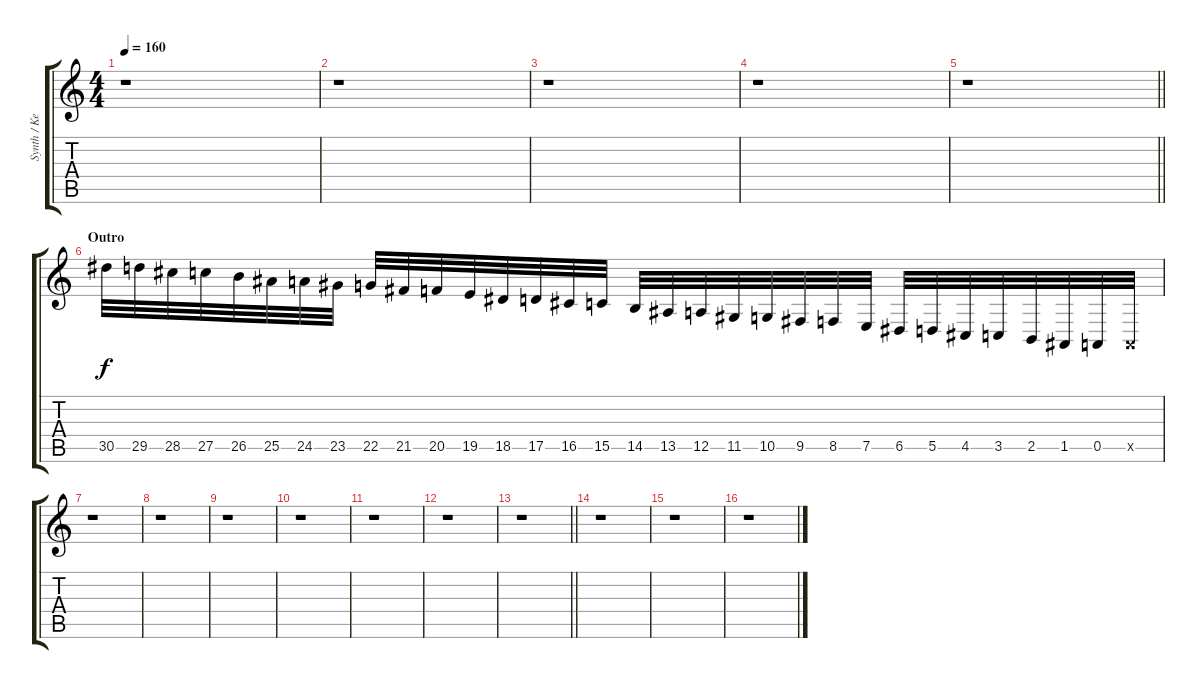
\track ("Synth / Keyboard" "Synth / Ke") {instrument lead3calliope}
\staff {score tabs}
\tuning (E4 B3 G3 D3 A2 E2) {hide}
\ts (4 4)
\tempo 160
\clef g2
\ks c
r.1{dy f} |
r.1 |
r.1 |
r.1 |
\barLineRight lightlight
r.1{balance 16} |
\section ("" "Outro")
30.5.32{volume 16 balance 0 instrument guitarfretnoise} 29.5.32 28.5.32 27.5.32 26.5.32 25.5.32 24.5.32 23.5.32 22.5.32 21.5.32 20.5.32 19.5.32 18.5.32 17.5.32 16.5.32 15.5.32 14.5.32 13.5.32 12.5.32 11.5.32 10.5.32 9.5.32 8.5.32 7.5.32 6.5.32 5.5.32 4.5.32 3.5.32 2.5.32 1.5.32 0.5.32 0.5{x}.32 |
r.1 |
r.1 |
r.1 |
r.1 |
r.1 |
r.1 |
\barLineRight lightlight
r.1 |
r.1 |
r.1 |
r.1
